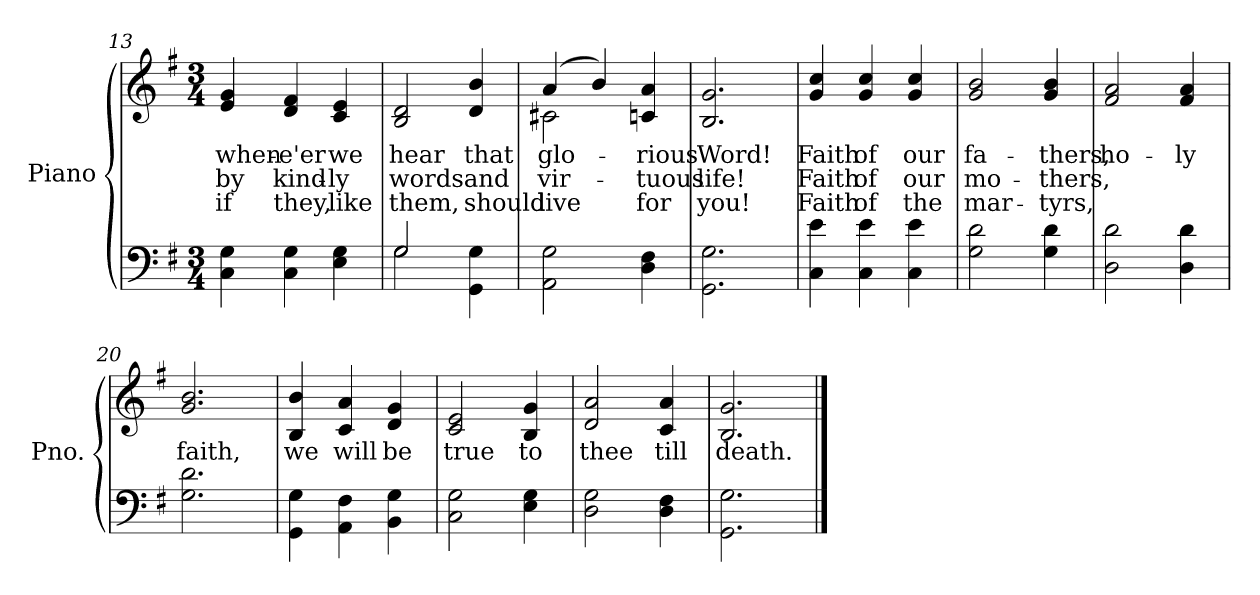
**kern	**kern	**text	**text	**text
*part2	*part1	*part1	*part1	*part1
*staff2	*staff1	*staff1	*staff1	*staff1
*I"Piano	*I"Piano	*	*	*
*I'Pno.	*I'Pno.	*	*	*
!!LO:LB:g=z
*clefF4	*clefG2	*	*	*
*k[f#]	*k[f#]	*	*	*
*G:	*G:	*	*	*
*M3/4	*M3/4	*	*	*
=13	=13	=13	=13	=13
!	!	!LO:LY:b:color=#000000	!LO:LY:b:color=#000000	!LO:LY:b:color=#000000
4Ci\ 4Gi	4ei/ 4gi	when-	by	if
!	!	!LO:LY:b:color=#000000	!LO:LY:b:color=#000000	!LO:LY:b:color=#000000
4Ci\ 4Gi	4di/ 4f#i	-e'er	kind-	they,
!	!	!LO:LY:b:color=#000000	!LO:LY:b:color=#000000	!LO:LY:b:color=#000000
4Ei\ 4Gi	4ci/ 4ei	we	-ly	like
=14	=14	=14	=14	=14
*^	*	*	*	*
!	!	!	!LO:LY:b:color=#000000	!LO:LY:b:color=#000000	!LO:LY:b:color=#000000
2Gi/	2Gi\	2Bi/ 2di	hear	words	them,
!	!	!	!LO:LY:b:color=#000000	!LO:LY:b:color=#000000	!LO:LY:b:color=#000000
4GGi\ 4Gi	4ryy	4di/ 4bi	that	and	should
*v	*v	*	*	*	*
=15	=15	=15	=15	=15
*^	*	*	*	*
!	!	!	!LO:LY:b:color=#000000	!LO:LY:b:color=#000000	!LO:LY:b:color=#000000
*v	*v	*^	*	*	*
2AAi\ 2Gi	(4ai/	2c#Xi\	glo-	vir-	live
.	4bi/)	.	.	.	.
!	!	!	!LO:LY:b:color=#000000	!LO:LY:b:color=#000000	!LO:LY:b:color=#000000
4Di\ 4F#i	4cni/ 4ai	4ryy	-rious	-tuous	for
*	*v	*v	*	*	*
=16	=16	=16	=16	=16
*	*^	*	*	*
!	!	!	!LO:LY:b:color=#000000	!LO:LY:b:color=#000000	!LO:LY:b:color=#000000
*	*v	*v	*	*	*
2.GGi\ 2.Gi	2.Bi/ 2.gi	Word!	life!	you!
=17	=17	=17	=17	=17
!	!	!LO:LY:b:color=#000000	!LO:LY:b:color=#000000	!LO:LY:b:color=#000000
4Ci\ 4ei	4gi/ 4cci	Faith	Faith	Faith
!	!	!LO:LY:b:color=#000000	!LO:LY:b:color=#000000	!LO:LY:b:color=#000000
4Ci\ 4ei	4gi/ 4cci	of	of	of
!	!	!LO:LY:b:color=#000000	!LO:LY:b:color=#000000	!LO:LY:b:color=#000000
4Ci\ 4ei	4gi/ 4cci	our	our	the
=18	=18	=18	=18	=18
!	!	!LO:LY:b:color=#000000	!LO:LY:b:color=#000000	!LO:LY:b:color=#000000
2Gi\ 2di	2gi/ 2bi	fa-	mo-	mar-
!	!	!LO:LY:b:color=#000000	!LO:LY:b:color=#000000	!LO:LY:b:color=#000000
4Gi\ 4di	4gi/ 4bi	-thers,	-thers,	-tyrs,
!!LO:LB:g=z
=19	=19	=19	=19	=19
!	!	!LO:LY:b:color=#000000	!	!
2Di\ 2di	2f#i/ 2ai	ho-	.	.
!	!	!LO:LY:b:color=#000000	!	!
4Di\ 4di	4f#i/ 4ai	-ly	.	.
=20	=20	=20	=20	=20
!	!	!LO:LY:b:color=#000000	!	!
2.Gi\ 2.di	2.gi/ 2.bi	faith,	.	.
=21	=21	=21	=21	=21
!	!	!LO:LY:b:color=#000000	!	!
4GGi\ 4Gi	4Bi/ 4bi	we	.	.
!	!	!LO:LY:b:color=#000000	!	!
4AAi\ 4F#i	4ci/ 4ai	will	.	.
!	!	!LO:LY:b:color=#000000	!	!
4BBi\ 4Gi	4di/ 4gi	be	.	.
=22	=22	=22	=22	=22
!	!	!LO:LY:b:color=#000000	!	!
2Ci\ 2Gi	2ci/ 2ei	true	.	.
!	!	!LO:LY:b:color=#000000	!	!
4Ei\ 4Gi	4Bi/ 4gi	to	.	.
=23	=23	=23	=23	=23
!	!	!LO:LY:b:color=#000000	!	!
2Di\ 2Gi	2di/ 2ai	thee	.	.
!	!	!LO:LY:b:color=#000000	!	!
4Di\ 4F#i	4ci/ 4ai	till	.	.
=24	=24	=24	=24	=24
!	!	!LO:LY:b:color=#000000	!	!
2.GGi\ 2.Gi	2.Bi/ 2.gi	death.	.	.
==	==	==	==	==
*-	*-	*-	*-	*-
